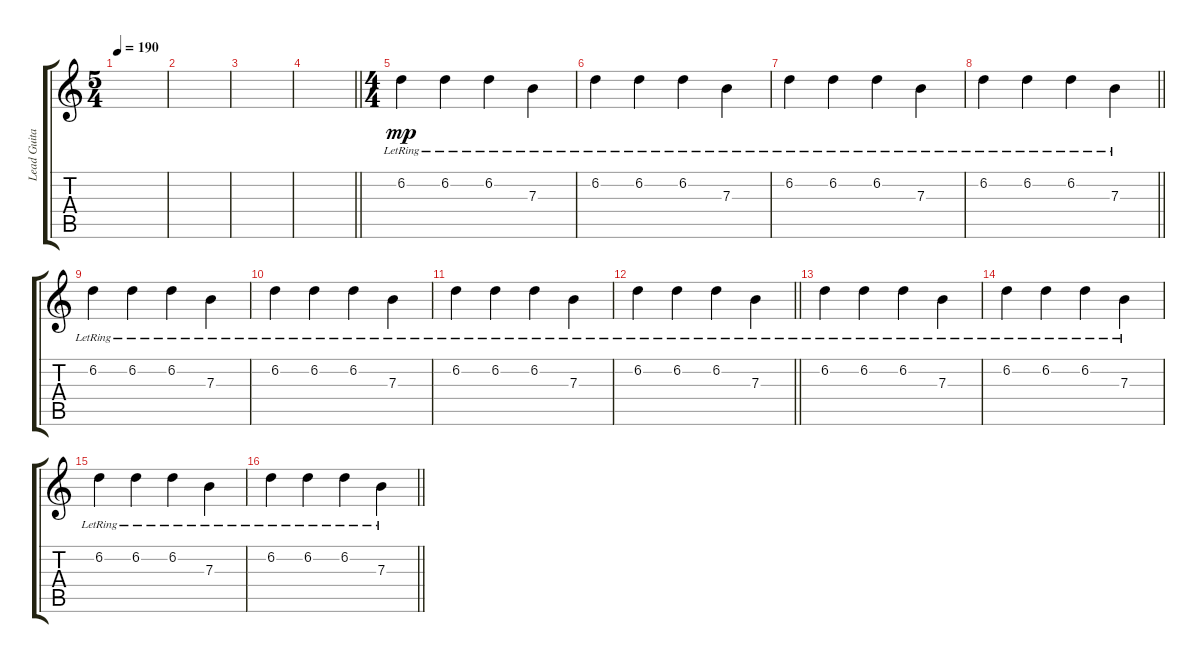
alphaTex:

\track ("Lead Guitar" "Lead Guita") {instrument overdrivenguitar}
\staff {score tabs}
\tuning (Db4 Ab3 E3 B2 Gb2 B1) {hide}
\ts (5 4)
\tempo 190
\clef g2
\ks c
|
|
|
\barLineRight lightlight
|
\ts (4 4)
6.2{lr}.4{dy mp volume 13 instrument overdrivenguitar} 6.2{lr}.4 6.2{lr}.4 7.3{lr}.4 |
6.2{lr}.4 6.2{lr}.4 6.2{lr}.4 7.3{lr}.4 |
6.2{lr}.4 6.2{lr}.4 6.2{lr}.4 7.3{lr}.4 |
\barLineRight lightlight
6.2{lr}.4 6.2{lr}.4 6.2{lr}.4 7.3{lr}.4 |
6.2{lr}.4 6.2{lr}.4 6.2{lr}.4 7.3{lr}.4 |
6.2{lr}.4 6.2{lr}.4 6.2{lr}.4 7.3{lr}.4 |
6.2{lr}.4 6.2{lr}.4 6.2{lr}.4 7.3{lr}.4 |
\barLineRight lightlight
6.2{lr}.4 6.2{lr}.4 6.2{lr}.4 7.3{lr}.4 |
6.2{lr}.4 6.2{lr}.4 6.2{lr}.4 7.3{lr}.4 |
6.2{lr}.4 6.2{lr}.4 6.2{lr}.4 7.3{lr}.4 |
6.2{lr}.4 6.2{lr}.4 6.2{lr}.4 7.3{lr}.4 |
\barLineRight lightlight
6.2{lr}.4 6.2{lr}.4 6.2{lr}.4 7.3{lr}.4
